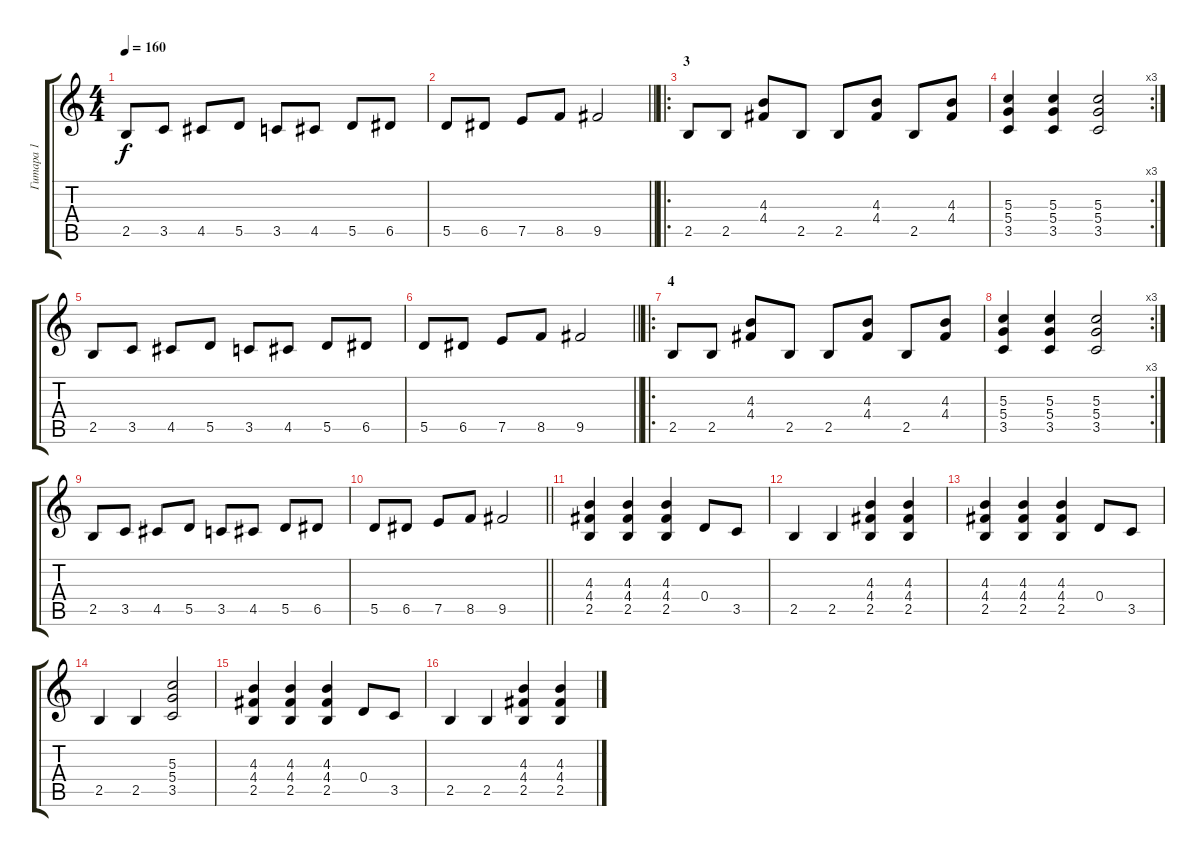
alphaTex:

\track ("Гитара 1" "Гитара 1") {instrument overdrivenguitar}
\staff {score tabs}
\tuning (E4 B3 G3 D3 A2 E2) {hide}
\ts (4 4)
\tempo 160
\clef g2
\ks c
2.5.8{dy f} 3.5.8 4.5.8 5.5.8 3.5.8 4.5.8 5.5.8 6.5.8 |
\barLineRight lightlight
5.5.8 6.5.8 7.5.8 8.5.8 9.5.2 |
\ro
\section ("" "3")
2.5.8 2.5.8 (4.3 4.4).8 2.5.8 2.5.8 (4.3 4.4).8 2.5.8 (4.3 4.4).8 |
\rc 3
(5.3 5.4 3.5).4 (5.3 5.4 3.5).4 (5.3 5.4 3.5).2 |
2.5.8 3.5.8 4.5.8 5.5.8 3.5.8 4.5.8 5.5.8 6.5.8 |
\barLineRight lightlight
5.5.8 6.5.8 7.5.8 8.5.8 9.5.2 |
\ro
\section ("" "4")
2.5.8 2.5.8 (4.3 4.4).8 2.5.8 2.5.8 (4.3 4.4).8 2.5.8 (4.3 4.4).8 |
\rc 3
(5.3 5.4 3.5).4 (5.3 5.4 3.5).4 (5.3 5.4 3.5).2 |
2.5.8 3.5.8 4.5.8 5.5.8 3.5.8 4.5.8 5.5.8 6.5.8 |
\barLineRight lightlight
5.5.8 6.5.8 7.5.8 8.5.8 9.5.2 |
(4.3 4.4 2.5).4 (4.3 4.4 2.5).4 (4.3 4.4 2.5).4 0.4.8 3.5.8 |
2.5.4 2.5.4 (4.3 4.4 2.5).4 (4.3 4.4 2.5).4 |
(4.3 4.4 2.5).4 (4.3 4.4 2.5).4 (4.3 4.4 2.5).4 0.4.8 3.5.8 |
2.5.4 2.5.4 (5.3 5.4 3.5).2 |
(4.3 4.4 2.5).4 (4.3 4.4 2.5).4 (4.3 4.4 2.5).4 0.4.8 3.5.8 |
2.5.4 2.5.4 (4.3 4.4 2.5).4 (4.3 4.4 2.5).4
